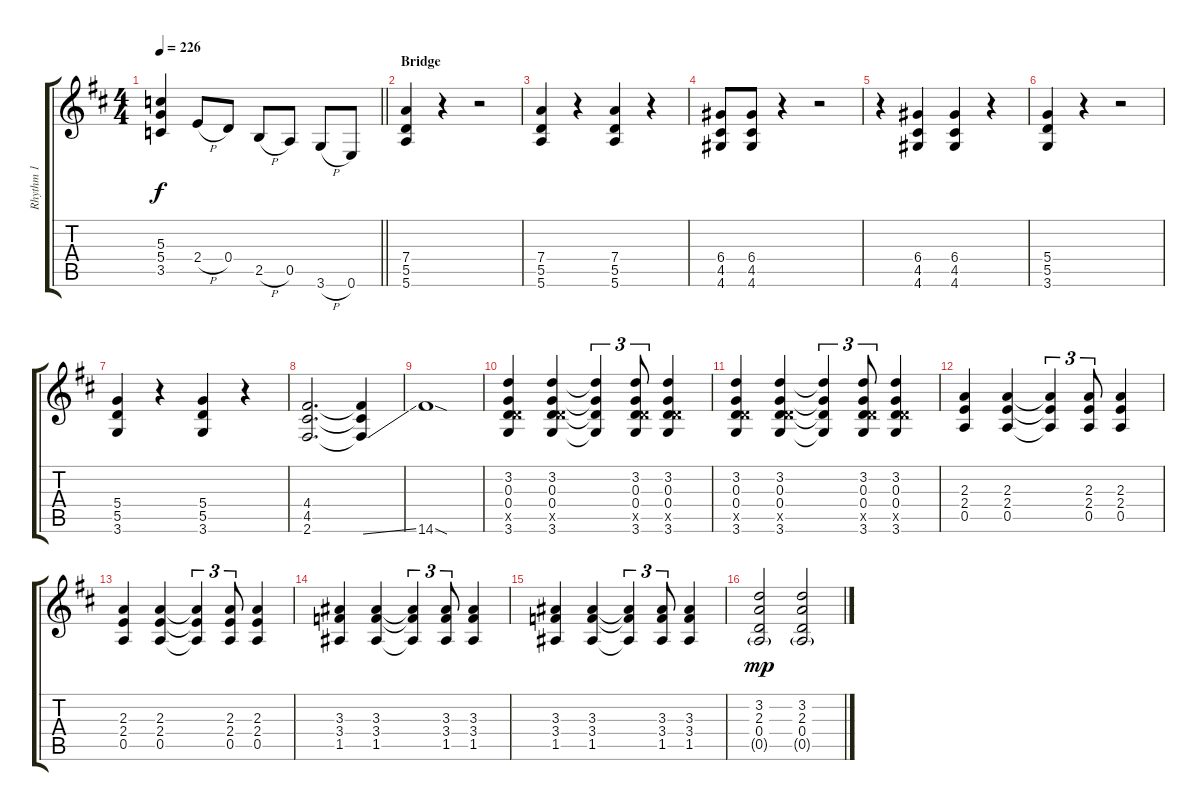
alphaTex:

\track ("Rhythm 1" "Rhythm 1") {instrument overdrivenguitar}
\staff {score tabs}
\tuning (E4 B3 G3 D3 A2 E2) {hide}
\ts (4 4)
\tempo 226
\clef g2
\barLineRight lightlight
\ks d
(5.3 5.4 3.5).4{dy f} 2.4{h}.8 0.4.8 2.5{h}.8 0.5.8 3.6{h}.8 0.6.8 |
\section ("" "Bridge")
(7.4 5.5 5.6).4 r.4 r.2 |
(7.4 5.5 5.6).4 r.4 (7.4 5.5 5.6).4 r.4 |
(6.4 4.5 4.6).8 (6.4 4.5 4.6).8 r.4 r.2 |
r.4 (6.4 4.5 4.6).4 (6.4 4.5 4.6).4 r.4 |
(5.4 5.5 3.6).4 r.4 r.2 |
(5.4 5.5 3.6).4 r.4 (5.4 5.5 3.6).4 r.4 |
(4.4 4.5 2.6).2{d} (4.4{t} 4.5{t} 2.6{ss t}).4 |
14.6{sod}.1 |
(3.2 0.3 0.4 5.5{x} 3.6).4 (3.2 0.3 0.4 5.5{x} 3.6).4 (3.2{t} 0.3{t} 0.4{t} 3.6{t}).4{tu (3 2)} (3.2 0.3 0.4 5.5{x} 3.6).8{tu (3 2)} (3.2 0.3 0.4 5.5{x} 3.6).4 |
(3.2 0.3 0.4 5.5{x} 3.6).4 (3.2 0.3 0.4 5.5{x} 3.6).4 (3.2{t} 0.3{t} 0.4{t} 3.6{t}).4{tu (3 2)} (3.2 0.3 0.4 5.5{x} 3.6).8{tu (3 2)} (3.2 0.3 0.4 5.5{x} 3.6).4 |
(2.3 2.4 0.5).4 (2.3 2.4 0.5).4 (2.3{t} 2.4{t} 0.5{t}).4{tu (3 2)} (2.3 2.4 0.5).8{tu (3 2)} (2.3 2.4 0.5).4 |
(2.3 2.4 0.5).4 (2.3 2.4 0.5).4 (2.3{t} 2.4{t} 0.5{t}).4{tu (3 2)} (2.3 2.4 0.5).8{tu (3 2)} (2.3 2.4 0.5).4 |
(3.3 3.4 1.5).4 (3.3 3.4 1.5).4 (3.3{t} 3.4{t} 1.5{t}).4{tu (3 2)} (3.3 3.4 1.5).8{tu (3 2)} (3.3 3.4 1.5).4 |
(3.3 3.4 1.5).4 (3.3 3.4 1.5).4 (3.3{t} 3.4{t} 1.5{t}).4{tu (3 2)} (3.3 3.4 1.5).8{tu (3 2)} (3.3 3.4 1.5).4 |
(3.2 2.3 0.4 0.5{g}).2{dy mp} (3.2 2.3 0.4 0.5{g}).2
